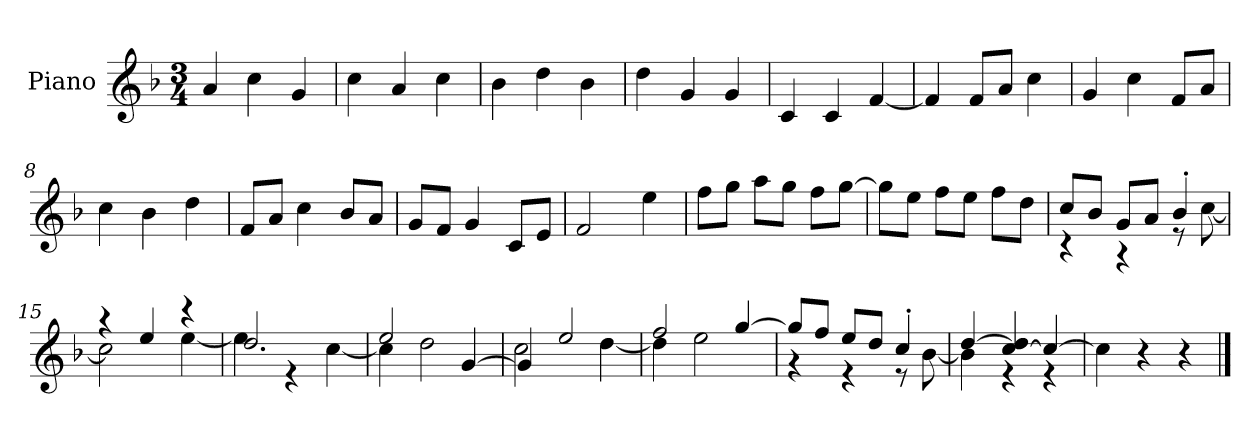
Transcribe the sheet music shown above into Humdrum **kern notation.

**kern
*part1
*staff1
*I"Piano
*I'P-no
*clefG2
*k[b-]
*M3/4
*MM179
=1
4a/
4cc\
4g/
=2
4cc\
4a/
4cc\
=3
4b-\
4dd\
4b-\
=4
4dd\
4g/
4g/
=5
4c/
4c/
[4f/
=6
4f/]
8f/L
8a/J
4cc\
=7
4g/
4cc\
8f/L
8a/J
=8
4cc\
4b-\
4dd\
=9
8f/L
8a/J
4cc\
8b-/L
8a/J
!!LO:LB:g=z
=10
8g/L
8f/J
4g/
8c/L
8e/J
=11
2f/
4ee\
=12
8ff\L
8gg\J
8aa\L
8gg\J
8ff\L
[8gg\J
=13
8gg\L]
8ee\J
8ff\L
8ee\J
8ff\L
8dd\J
=14
*^
8cc/L	4r
8b-/J	.
8g/L	4r
8a/J	.
4b-'/	8r
.	[8cc\
=15	=15
4r	2cc\]
4ee/	.
4r	[4ee\
=16	=16
2.dd/	4ee\]
.	4r
.	[4cc\
=17	=17
2ee/	4cc\]
.	2dd\
[4g/	.
=18	=18
4g/]	2cc\
2ee/	.
.	[4dd\
!!LO:LB:g=z	!!
=19	=19
2ff/	4dd\]
.	2ee\
[4gg/	.
=20	=20
8gg/L]	4r
8ff/J	.
8ee/L	4r
8dd/J	.
4cc'/	8r
.	[8b-\
=21	=21
[4dd/	4b-\]
[4cc/ 4dd/]	4r
4cc/_	4r
*v	*v
=22
4cc\]
4r
4r
==
*-
